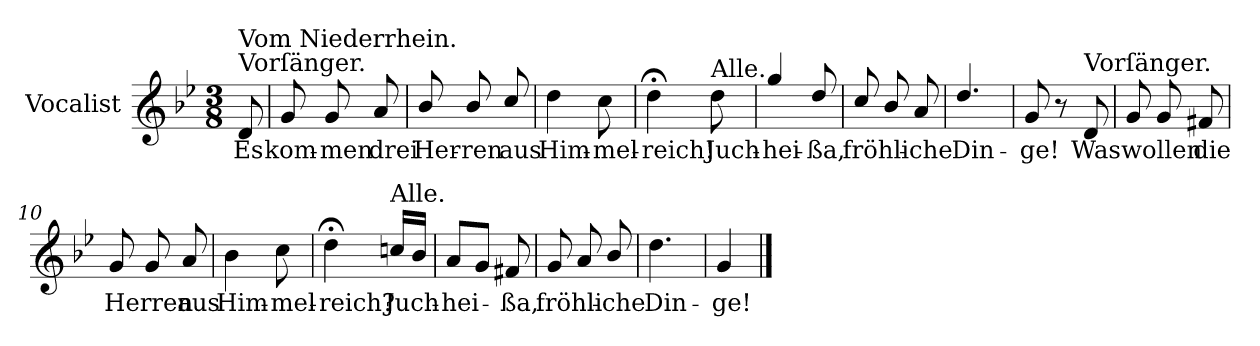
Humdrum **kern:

**kern	**text
*part1	*part1
*staff1	*staff1
*I"Vocalist	*
*k[b-e-]	*
*g:	*
*M3/8	*
=	=
!LO:TX:a:t=Vorſänger.	!
!LO:TX:a:t=Vom Niederrhein.	!
8d	Es
=1	=1
8g	kom-
8g	-men
8a	drei
=2	=2
8b-/	Her-
8b-/	-ren
8cc/	aus
=3	=3
4dd	Him-
8cc	-mel-
=4	=4
4dd;<	-reich!
!LO:TX:a:t=Alle.	!
8dd	Juch-
=5	=5
4gg/	-hei-
8dd/	-ßa,
=6	=6
8cc/	fröhli-
8b-/	.
8a/	-che
=7	=7
4.dd/	Din-
=8	=8
8g	-ge!
8r	.
!LO:TX:a:t=Vorſänger.	!
8d	Was
=9	=9
8g	wollen
8g	.
8f#X	die
=10	=10
8g	Herren
8g	.
8a	aus
=11	=11
4b-	Him-
8cc	-mel-
=12	=12
4dd;<	-reich?
!LO:TX:a:t=Alle.	!
16ccn/LL	Juch-
16b-JJ	.
=13	=13
8aL	-hei-
8gJ	.
8f#X	-ßa,
=14	=14
8g	fröhli-
8a	.
8b-/	-che
=15	=15
4.dd	Din-
=16	=16
4g	-ge!
==	==
*-	*-
